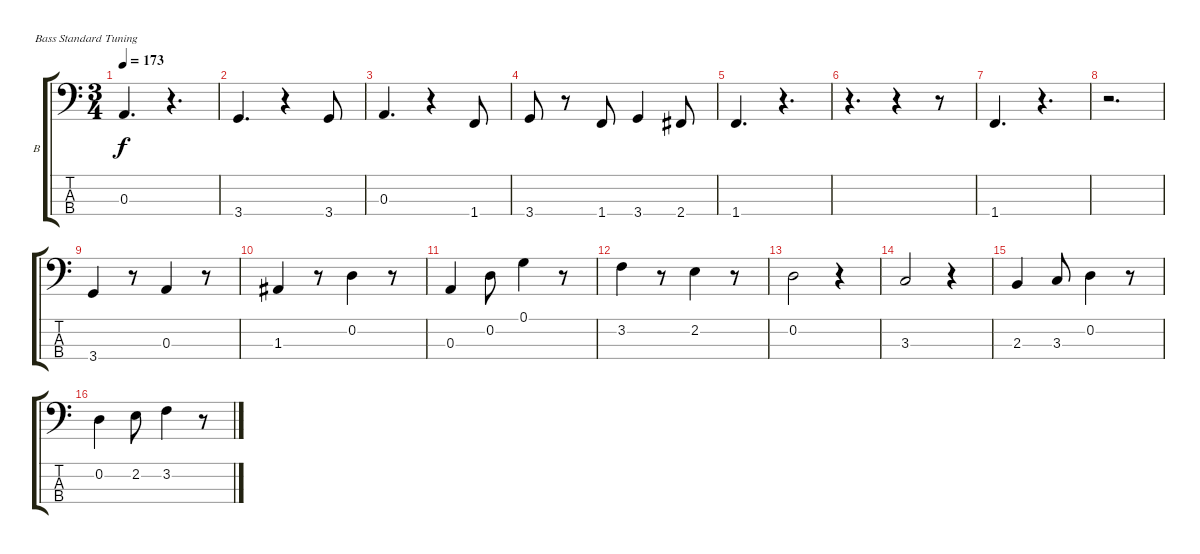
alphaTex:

\bracketExtendMode groupsimilarinstruments
\firstSystemTrackNameOrientation horizontal
\otherSystemsTrackNameOrientation horizontal
\track ("Bass" "B") {instrument fretlessbass}
\staff {score tabs}
\tuning (G2 D2 A1 E1)
\ts (3 4)
\tempo 173
\clef f4
\ks c
0.3.4{d dy f} r.4{d} |
3.4.4{d} r.4 3.4.8 |
0.3.4{d} r.4 1.4.8 |
3.4.8 r.8 1.4.8 3.4.4 2.4.8 |
1.4.4{d} r.4{d} |
r.4{d} r.4 r.8 |
1.4.4{d} r.4{d} |
r.2{d} |
3.4.4 r.8 0.3.4 r.8 |
1.3.4 r.8 0.2.4 r.8 |
0.3.4 0.2.8 0.1.4 r.8 |
3.2.4 r.8 2.2.4 r.8 |
0.2.2 r.4 |
3.3.2 r.4 |
2.3.4 3.3.8 0.2.4 r.8 |
0.2.4 2.2.8 3.2.4 r.8
